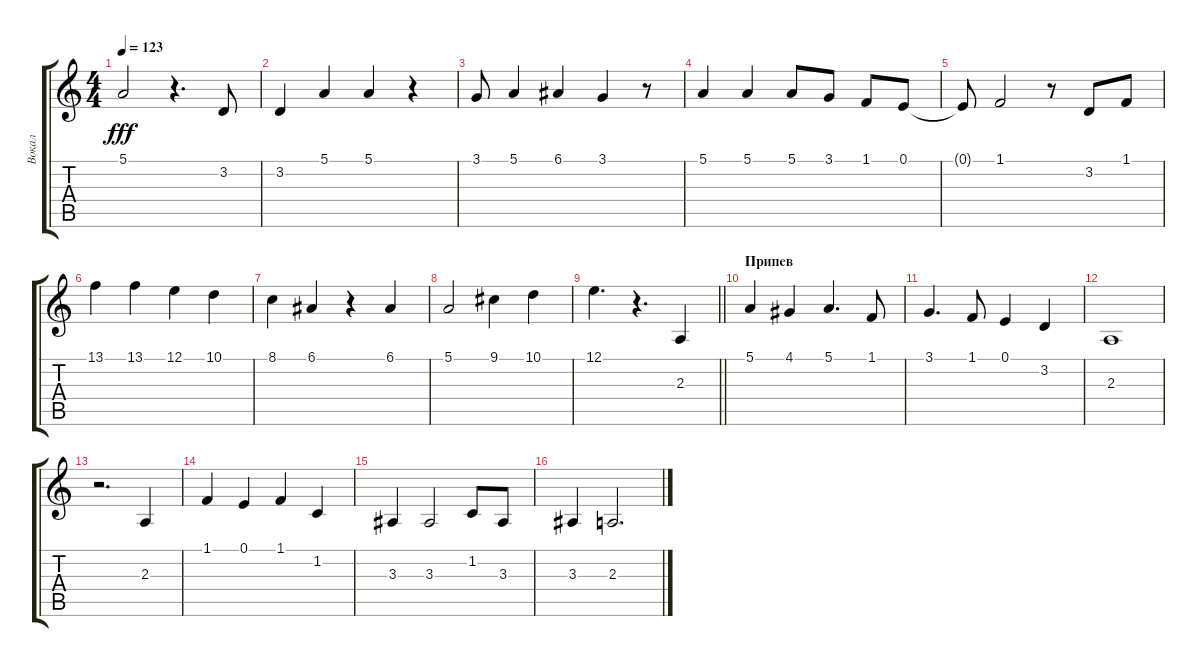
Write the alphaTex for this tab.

\track ("Вокал" "Вокал") {instrument lead6voice}
\staff {score tabs}
\tuning (E4 B3 G3 D3 A2 E2) {hide}
\ts (4 4)
\tempo 123
\clef g2
\ks c
5.1.2{dy fff} r.4{d} 3.2.8 |
3.2.4 5.1.4 5.1.4 r.4 |
3.1.8 5.1.4 6.1.4 3.1.4 r.8 |
5.1.4 5.1.4 5.1.8 3.1.8 1.1.8 0.1.8 |
0.1{t}.8 1.1.2 r.8 3.2.8 1.1.8 |
13.1.4 13.1.4 12.1.4 10.1.4 |
8.1.4 6.1.4 r.4 6.1.4 |
5.1.2 9.1.4 10.1.4 |
\barLineRight lightlight
12.1.4{d} r.4{d} 2.3.4 |
\section ("" "Припев")
5.1.4 4.1.4 5.1.4{d} 1.1.8 |
3.1.4{d} 1.1.8 0.1.4 3.2.4 |
2.3.1 |
r.2{d} 2.3.4 |
1.1.4 0.1.4 1.1.4 1.2.4 |
3.3.4 3.3.2 1.2.8 3.3.8 |
3.3.4 2.3.2{d}
